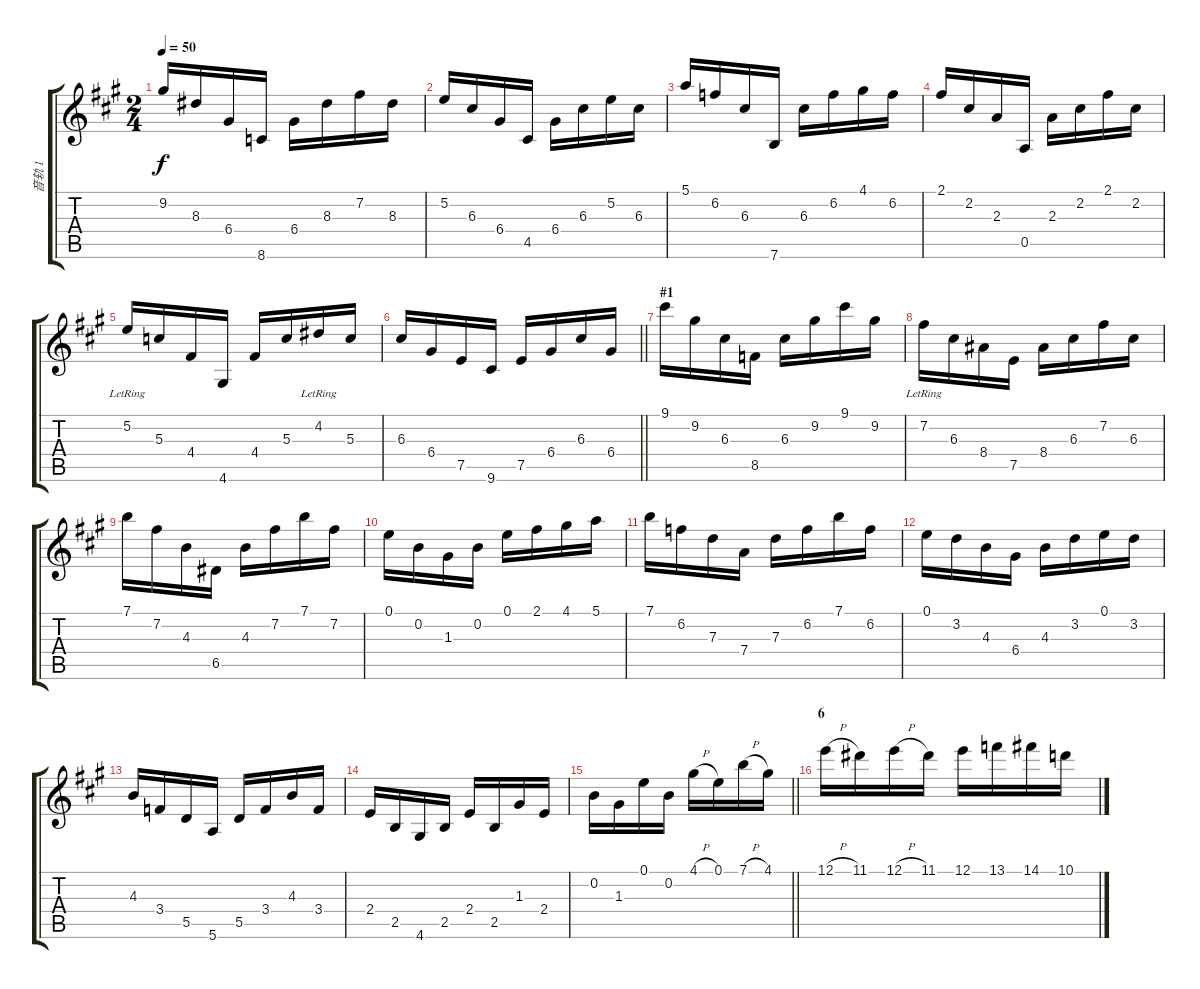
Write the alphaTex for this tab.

\track ("音轨 1" "音轨 1") {instrument electricguitarjazz}
\staff {score tabs}
\tuning (E4 B3 G3 D3 A2 E2) {hide}
\ts (2 4)
\tempo 50
\clef g2
\ks a
9.2.16{dy f} 8.3.16 6.4.16 8.6.16 6.4.16 8.3.16 7.2.16 8.3.16 |
5.2.16 6.3.16 6.4.16 4.5.16 6.4.16 6.3.16 5.2.16 6.3.16 |
5.1.16 6.2.16 6.3.16 7.6.16 6.3.16 6.2.16 4.1.16 6.2.16 |
2.1.16 2.2.16 2.3.16 0.5.16 2.3.16 2.2.16 2.1.16 2.2.16 |
5.2{lr}.16 5.3.16 4.4.16 4.6.16 4.4.16 5.3.16 4.2{lr}.16 5.3.16 |
\barLineRight lightlight
6.3.16 6.4.16 7.5.16 9.6.16 7.5.16 6.4.16 6.3.16 6.4.16 |
\section ("" "#1")
9.1.16 9.2.16 6.3.16 8.5.16 6.3.16 9.2.16 9.1.16 9.2.16 |
7.2{lr}.16 6.3.16 8.4.16 7.5.16 8.4.16 6.3.16 7.2.16 6.3.16 |
7.1.16 7.2.16 4.3.16 6.5.16 4.3.16 7.2.16 7.1.16 7.2.16 |
0.1.16 0.2.16 1.3.16 0.2.16 0.1.16 2.1.16 4.1.16 5.1.16 |
7.1.16 6.2.16 7.3.16 7.4.16 7.3.16 6.2.16 7.1.16 6.2.16 |
0.1.16 3.2.16 4.3.16 6.4.16 4.3.16 3.2.16 0.1.16 3.2.16 |
4.3.16 3.4.16 5.5.16 5.6.16 5.5.16 3.4.16 4.3.16 3.4.16 |
2.4.16 2.5.16 4.6.16 2.5.16 2.4.16 2.5.16 1.3.16 2.4.16 |
\barLineRight lightlight
0.2.16 1.3.16 0.1.16 0.2.16 4.1{h}.16 0.1.16 7.1{h}.16 4.1.16 |
\section ("" "6")
12.1{h}.16 11.1.16 12.1{h}.16 11.1.16 12.1.16 13.1.16 14.1.16 10.1.16
